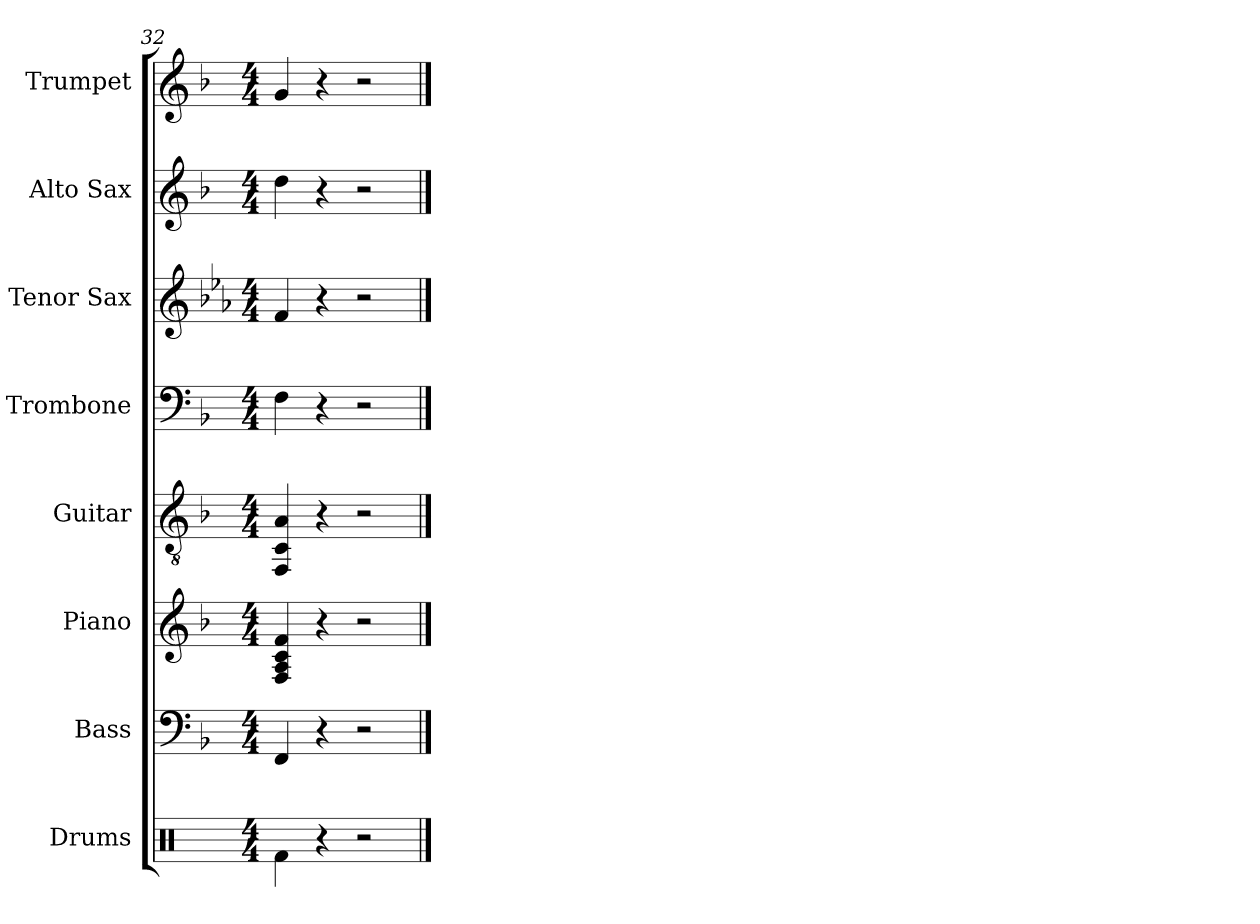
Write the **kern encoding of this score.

**kern	**kern	**kern	**kern	**kern	**kern	**kern	**kern
*part8	*part7	*part6	*part5	*part4	*part3	*part2	*part1
*staff8	*staff7	*staff6	*staff5	*staff4	*staff3	*staff2	*staff1
*I"Drums	*I"Bass	*I"Piano	*I"Guitar	*I"Trombone	*I"Tenor Sax	*I"Alto Sax	*I"Trumpet
*I'Drums	*I'Bass	*I'Piano	*I'Gtr.	*I'Tbn.	*I'Tenor	*I'Alto	*I'Tpt.
*clefX	*clefF4	*clefG2	*clefGv2	*clefF4	*clefG2	*clefG2	*clefG2
*	*ITrd7c12	*	*	*	*ITrd8c14	*ITrd5c9	*ITrd1c2
*k[]	*k[b-]	*k[b-]	*k[b-]	*k[b-]	*k[b-e-a-]	*k[b-e-a-d-]	*k[b-e-a-]
*M4/4	*M4/4	*M4/4	*M4/4	*M4/4	*M4/4	*M4/4	*M4/4
=32	=32	=32	=32	=32	=32	=32	=32
4Rf\	4FFF/	4F/ 4A/ 4c/ 4f/	4FF/ 4C/ 4A/	4F\	4F/	4f\	4f/
4r	4r	4r	4r	4r	4r	4r	4r
2r	2r	2r	2r	2r	2r	2r	2r
==	==	==	==	==	==	==	==
*-	*-	*-	*-	*-	*-	*-	*-
